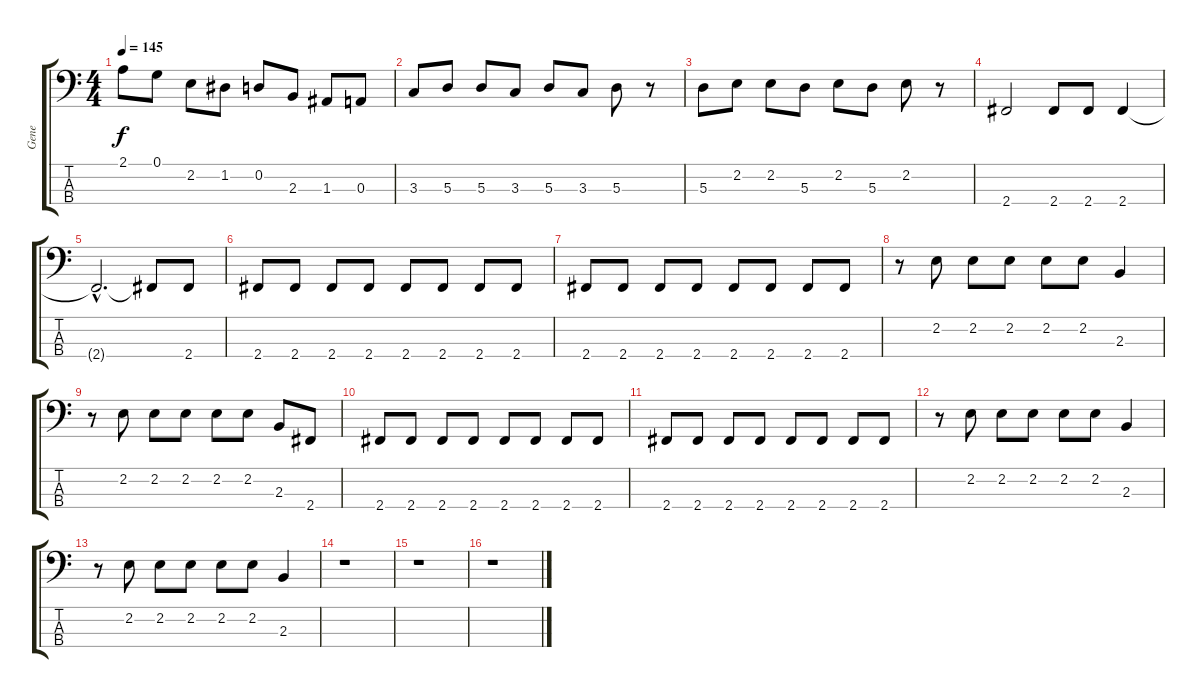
\track ("Gene" "Gene") {instrument electricbasspick}
\staff {score tabs}
\tuning (G2 D2 A1 E1) {hide}
\ts (4 4)
\tempo 145
\clef f4
\ks c
2.1.8{dy f} 0.1.8 2.2.8 1.2.8 0.2.8 2.3.8 1.3.8 0.3.8 |
3.3.8 5.3.8 5.3.8 3.3.8 5.3.8 3.3.8 5.3.8 r.8 |
5.3.8 2.2.8 2.2.8 5.3.8 2.2.8 5.3.8 2.2.8 r.8 |
2.4.2 2.4.8 2.4.8 2.4.4 |
2.4{hac t}.2{d} 2.4{t}.8 2.4.8 |
2.4.8 2.4.8 2.4.8 2.4.8 2.4.8 2.4.8 2.4.8 2.4.8 |
2.4.8 2.4.8 2.4.8 2.4.8 2.4.8 2.4.8 2.4.8 2.4.8 |
r.8 2.2.8 2.2.8 2.2.8 2.2.8 2.2.8 2.3.4 |
r.8 2.2.8 2.2.8 2.2.8 2.2.8 2.2.8 2.3.8 2.4.8 |
2.4.8 2.4.8 2.4.8 2.4.8 2.4.8 2.4.8 2.4.8 2.4.8 |
2.4.8 2.4.8 2.4.8 2.4.8 2.4.8 2.4.8 2.4.8 2.4.8 |
r.8 2.2.8 2.2.8 2.2.8 2.2.8 2.2.8 2.3.4 |
r.8 2.2.8 2.2.8 2.2.8 2.2.8 2.2.8 2.3.4 |
r.1 |
r.1 |
r.1
